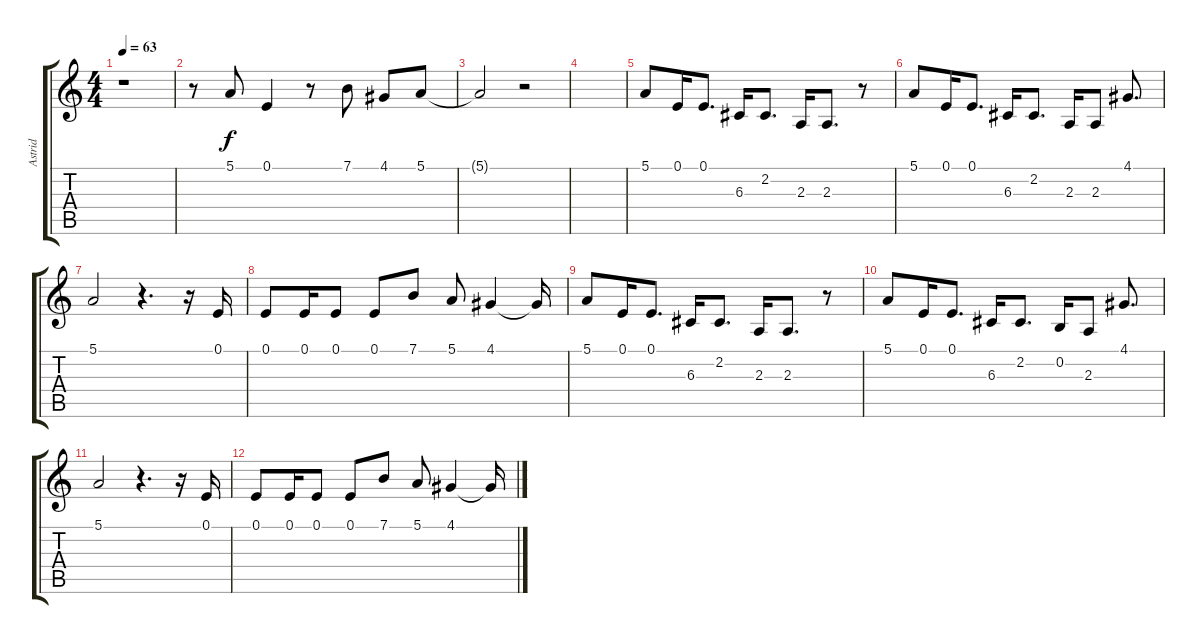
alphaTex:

\track ("Astrid" "Astrid") {instrument lead6voice}
\staff {score tabs}
\tuning (E4 B3 G3 D3 A2 E2) {hide}
\ts (4 4)
\tempo 63
\clef g2
\ks c
r.1{dy f} |
r.8 5.1.8 0.1.4 r.8 7.1.8 4.1.8 5.1.8 |
5.1{t}.2 r.2 |
|
5.1.8 0.1.16 0.1.8{d} 6.3.16 2.2.8{d} 2.3.16 2.3.8{d} r.8 |
5.1.8 0.1.16 0.1.8{d} 6.3.16 2.2.8{d} 2.3.16 2.3.8 4.1.8{d} |
5.1.2 r.4{d} r.16 0.1.16 |
0.1.8 0.1.16 0.1.8 0.1.8 7.1.8 5.1.8 4.1.4 4.1{t}.16 |
5.1.8 0.1.16 0.1.8{d} 6.3.16 2.2.8{d} 2.3.16 2.3.8{d} r.8 |
5.1.8 0.1.16 0.1.8{d} 6.3.16 2.2.8{d} 0.2.16 2.3.8 4.1.8{d} |
5.1.2 r.4{d} r.16 0.1.16 |
0.1.8 0.1.16 0.1.8 0.1.8 7.1.8 5.1.8 4.1.4 4.1{t}.16
